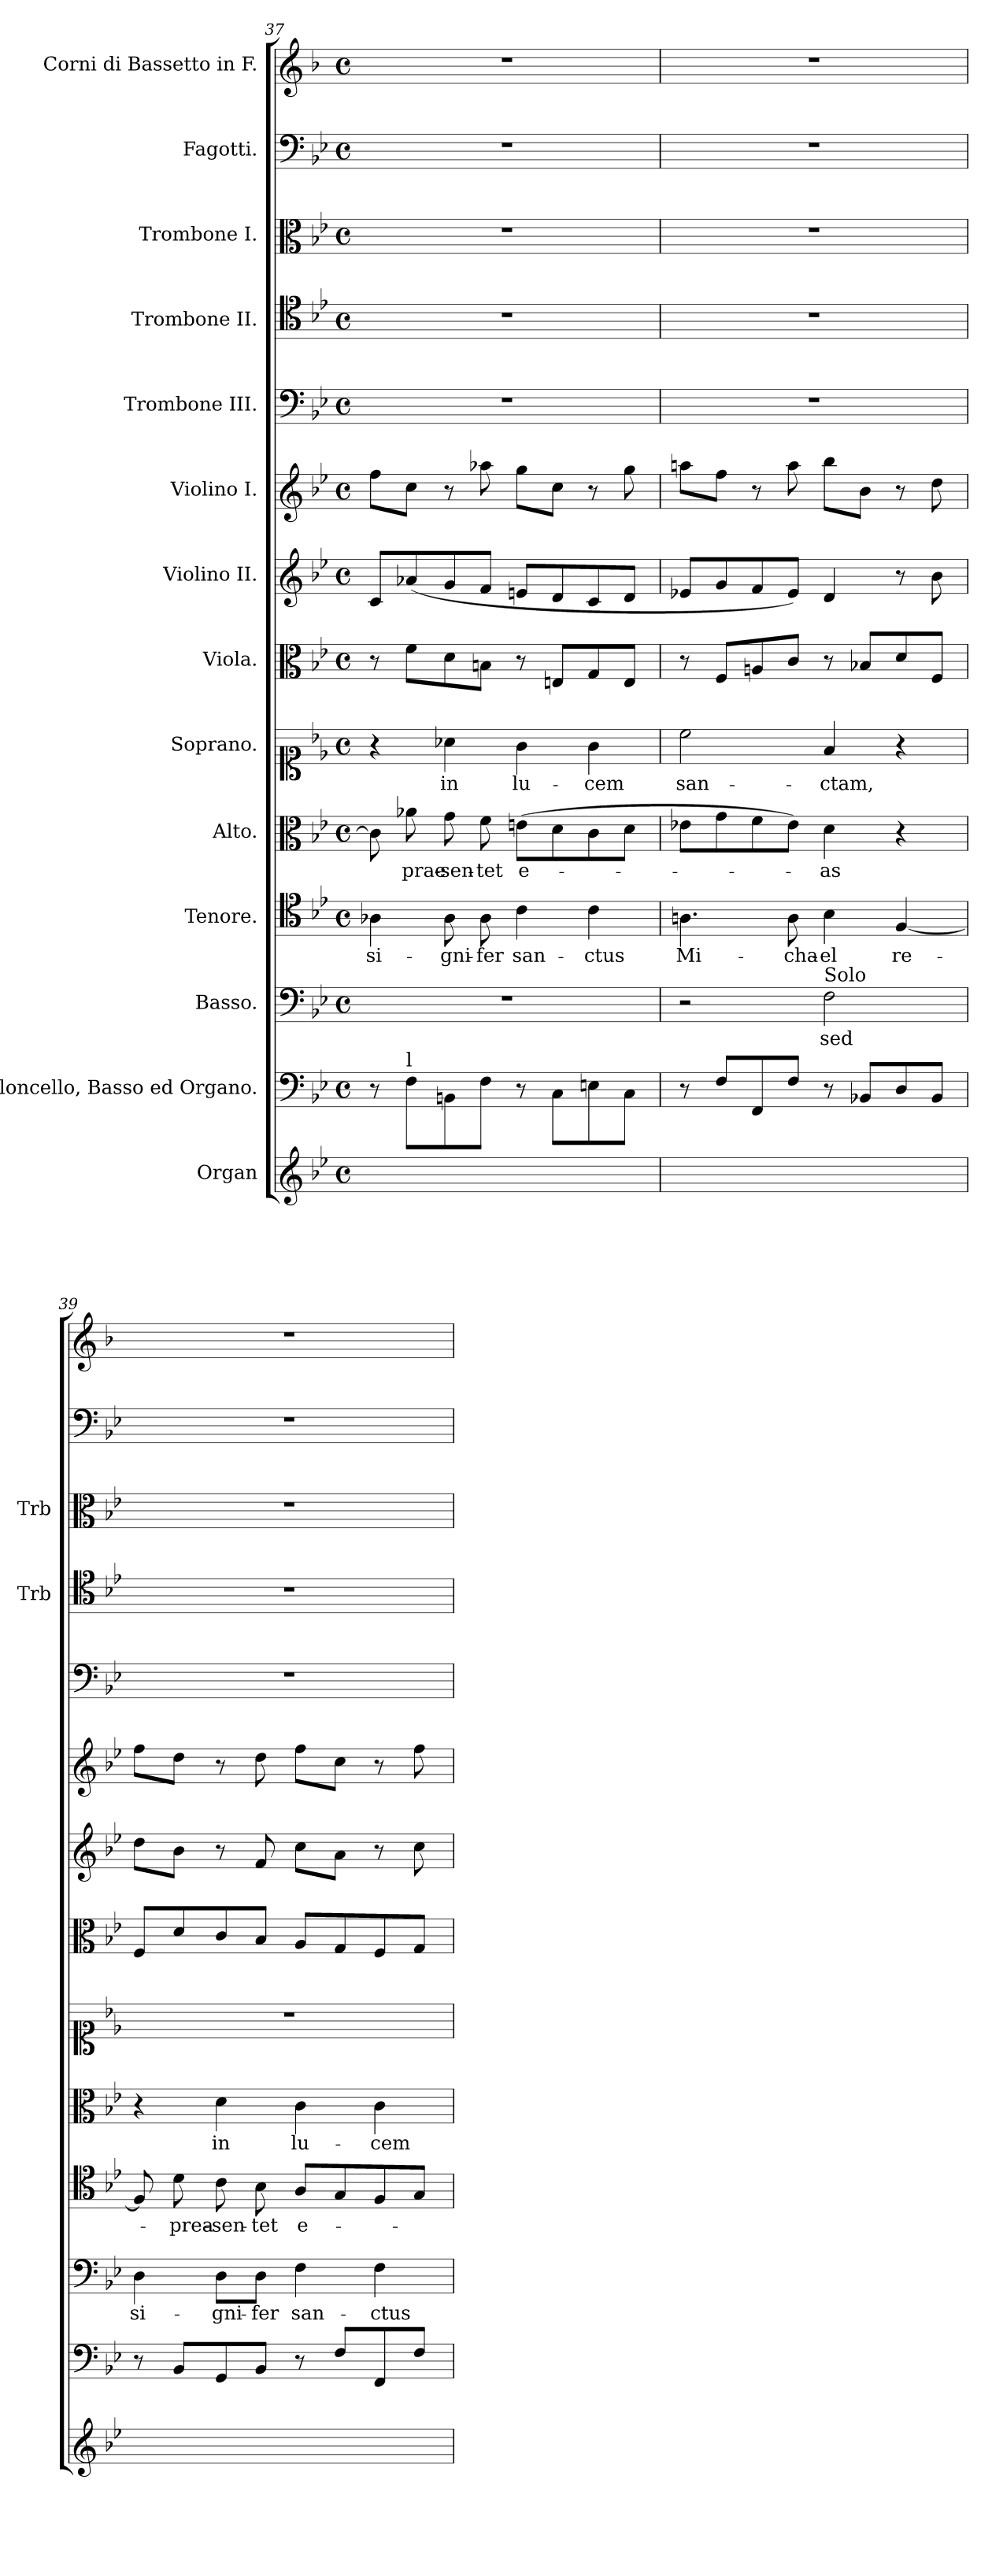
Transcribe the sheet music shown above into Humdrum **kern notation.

**kern	**kern	**kern	**text	**kern	**text	**kern	**text	**kern	**text	**kern	**text	**kern	**text	**kern	**text	**kern	**kern	**kern	**kern	**kern
*part14	*part13	*part12	*part12	*part11	*part11	*part10	*part10	*part9	*part9	*part8	*part8	*part7	*part7	*part6	*part6	*part5	*part4	*part3	*part2	*part1
*staff14	*staff13	*staff12	*staff12	*staff11	*staff11	*staff10	*staff10	*staff9	*staff9	*staff8	*staff8	*staff7	*staff7	*staff6	*staff6	*staff5	*staff4	*staff3	*staff2	*staff1
*I"Organ	*I"Violoncello, Basso ed Organo.	*I"Basso.	*	*I"Tenore.	*	*I"Alto.	*	*I"Soprano.	*	*I"Viola.	*	*I"Violino II.	*	*I"Violino I.	*	*I"Trombone III.	*I"Trombone II.	*I"Trombone I.	*I"Fagotti.	*I"Corni di Bassetto in F.
*	*	*	*	*	*	*	*	*	*	*	*	*	*	*	*	*	*I'Trb	*I'Trb	*	*
*clefG2	*clefF4	*clefF4	*	*clefC4	*	*clefC3	*	*clefC1	*	*clefC3	*	*clefG2	*	*clefG2	*	*clefF4	*clefC4	*clefC3	*clefF4	*clefG2
*	*	*	*	*	*	*	*	*	*	*	*	*	*	*	*	*	*	*	*	*ITrd4c7
*k[b-e-]	*k[b-e-]	*k[b-e-]	*	*k[b-e-]	*	*k[b-e-]	*	*k[b-e-]	*	*k[b-e-]	*	*k[b-e-]	*	*k[b-e-]	*	*k[b-e-]	*k[b-e-]	*k[b-e-]	*k[b-e-]	*k[b-e-]
*M4/4	*M4/4	*M4/4	*	*M4/4	*	*M4/4	*	*M4/4	*	*M4/4	*	*M4/4	*	*M4/4	*	*M4/4	*M4/4	*M4/4	*M4/4	*M4/4
*met(c)	*met(c)	*met(c)	*	*met(c)	*	*met(c)	*	*met(c)	*	*met(c)	*	*met(c)	*	*met(c)	*	*met(c)	*met(c)	*met(c)	*met(c)	*met(c)
=37	=37	=37	=37	=37	=37	=37	=37	=37	=37	=37	=37	=37	=37	=37	=37	=37	=37	=37	=37	=37
*^	*^	*	*	*	*	*	*	*	*	*	*	*	*	*	*	*	*	*	*	*
!	!	!	!	!	!	!	!LO:LY:b	!	!	!	!	!	!	!	!LO:LY:b	!	!LO:LY:b	!	!	!	!	!
8ryy	8ryy	8r	8ryy	1r	.	4A-X\	si-	8c\]	.	4r	.	8r	.	8c/L	.	8ff\L	.	1r	1r	1r	1r	1r
!	!	!LO:TX:a:t=l	!	!	!	!	!	!	!	!	!	!	!	!	!	!	!	!	!	!	!	!
!	!	!	!	!	!	!	!	!	!LO:LY:b	!	!	!	!LO:LY:b	!	!	!	!	!	!	!	!	!
8A-X\yy 8f\yy	8FF/Lyy	8F\L	8FF\Lyy	.	.	.	.	8a-X\	-prae-	.	.	8f\L	.	(>8a-X/	.	8cc\J	.	.	.	.	.	.
!	!	!	!	!	!	!	!LO:LY:b	!	!LO:LY:b	!	!LO:LY:b	!	!	!	!	!	!	!	!	!	!	!
4Bn\yy 4f\yy 4a-X\yy	8BBBn/yy	8BBn\	8BBBn\yy	.	.	8A-\	-gni-	8g\	-sen-	4a-X\	in	8d\	.	8g/	.	8r	.	.	.	.	.	.
!	!	!	!	!	!	!	!LO:LY:b	!	!LO:LY:b	!	!	!	!	!	!	!	!	!	!	!	!	!
.	8FF/Jyy	8F\J	8FF\Jyy	.	.	8A-\	-fer	8f\	-tet	.	.	8Bn\J	.	8f/J	.	8aa-X\	.	.	.	.	.	.
!	!	!	!	!	!	!	!LO:LY:b	!	!LO:LY:b	!	!LO:LY:b	!	!	!	!	!	!	!	!	!	!	!
4ryy	8ryy	8r	8ryy	.	.	4c\	san-	(>8en\L	e-	4g\	lu-	8r	.	8en/L	.	8gg\L	.	.	.	.	.	.
.	8CC/Lyy	8C\L	8CC\Lyy	.	.	.	.	8d\	.	.	.	8En/L	.	8d/	.	8cc\J	.	.	.	.	.	.
!	!	!	!	!	!	!	!LO:LY:b	!	!	!	!LO:LY:b	!	!	!	!	!	!	!	!	!	!	!
4c\yy 4en\yy 4g\yy	8EEn/yy	8En\	8EEn\yy	.	.	4c\	-ctus	8c\	.	4g\	-cem	8G/	.	8c/	.	8r	.	.	.	.	.	.
.	8CC/Jyy	8C\J	8CC\Jyy	.	.	.	.	8d\J	.	.	.	8E/J	.	8d/J	.	8gg\	.	.	.	.	.	.
=38	=38	=38	=38	=38	=38	=38	=38	=38	=38	=38	=38	=38	=38	=38	=38	=38	=38	=38	=38	=38	=38	=38
!	!	!	!	!	!	!	!LO:LY:b	!	!	!	!LO:LY:b	!	!	!	!	!	!	!	!	!	!	!
[8An\yy [8c\yy 8e-\yy [8f\yyL	8ryy	8r	8ryy	2r	.	4.An\	Mi-	8e-X\L	.	2cc\	san-	8r	.	8e-X/L	.	8aan\L	.	1r	1r	1r	1r	1r
8A\yy_ 8c\yy_ 8f\yy_ 8g\yy	8FF/Lyy	8F/L	8FF/Lyy	.	.	.	.	8g\	.	.	.	8F/L	.	8g/	.	8ff\J	.	.	.	.	.	.
8A\yy_ 8c\yy_ 8f\yy_	8FFF/yy	8FF/	8FFF/yy	.	.	.	.	8f\	.	.	.	8An/	.	8f/	.	8r	.	.	.	.	.	.
!	!	!	!	!	!	!	!LO:LY:b	!	!	!	!	!	!	!	!	!	!	!	!	!	!	!
8A\yy] 8c\yy] 8e-\yy 8f\yy]J	8FF/Jyy	8F/J	8FF/Jyy	.	.	8A\	-cha-	8e-\J)	.	.	.	8c/J	.	8e-/J)	.	8aa\	.	.	.	.	.	.
!	!	!	!	!LO:TX:a:t=Solo	!	!	!	!	!	!	!	!	!	!	!	!	!	!	!	!	!	!
!	!	!	!	!	!LO:LY:b	!	!LO:LY:b	!	!LO:LY:b	!	!LO:LY:b	!	!	!	!	!	!	!	!	!	!	!
4ryy	8ryy	8r	8ryy	2F\	sed	4B-\	-el	4d\	-as	4f/	-ctam,	8r	.	4d/	.	8bb-\L	.	.	.	.	.	.
.	8BBB-/Lyy	8BB-X/L	8BBB-/Lyy	.	.	.	.	.	.	.	.	8B-X/L	.	.	.	8b-\J	.	.	.	.	.	.
!	!	!	!	!	!	!	!LO:LY:b	!	!	!	!	!	!	!	!	!	!	!	!	!	!	!
4B-X\yy 4d\yy 4f\yy 4b-X\yy	8DD/yy	8D/	8DD/yy	.	.	[4F/	re-	4r	.	4r	.	8d/	.	8r	.	8r	.	.	.	.	.	.
.	8BBB-/Jyy	8BB-/J	8BBB-/Jyy	.	.	.	.	.	.	.	.	8F/J	.	8b-\	.	8dd\	.	.	.	.	.	.
=39	=39	=39	=39	=39	=39	=39	=39	=39	=39	=39	=39	=39	=39	=39	=39	=39	=39	=39	=39	=39	=39	=39
!	!	!	!	!	!LO:LY:b	!	!	!	!	!	!	!	!	!	!	!	!	!	!	!	!	!
4ryy	8ryy	8r	8ryy	4D\	si-	8F/]	.	4r	.	1r	.	8F/L	.	8dd\L	.	8ff\L	.	1r	1r	1r	1r	1r
!	!	!	!	!	!	!	!LO:LY:b	!	!	!	!	!	!	!	!	!	!	!	!	!	!	!
.	8BBB-/Lyy	8BB-/L	8BBB-/Lyy	.	.	8d\	-prea-	.	.	.	.	8d/	.	8b-\J	.	8dd\J	.	.	.	.	.	.
!	!	!	!	!	!LO:LY:b	!	!LO:LY:b	!	!LO:LY:b	!	!	!	!	!	!	!	!	!	!	!	!	!
4B-\yy 4d\yy 4f\yy	8GGG/yy	8GG/	8GGG/yy	8D\L	-gni-	8c\	-sen-	4d\	in	.	.	8c/	.	8r	.	8r	.	.	.	.	.	.
!	!	!	!	!	!LO:LY:b	!	!LO:LY:b	!	!	!	!	!	!	!	!	!	!	!	!	!	!	!
.	8BBB-/Jyy	8BB-/J	8BBB-/Jyy	8D\J	-fer	8B-\	-tet	.	.	.	.	8B-/J	.	8f/	.	8dd\	.	.	.	.	.	.
!	!	!	!	!	!LO:LY:b	!	!LO:LY:b	!	!LO:LY:b	!	!	!	!	!	!	!	!	!	!	!	!	!
4ryy	8ryy	8r	8ryy	4F\	san-	8A/L	e-	4c\	lu-	.	.	8A/L	.	8cc\L	.	8ff\L	.	.	.	.	.	.
.	8FF/Lyy	8F/L	8FF/Lyy	.	.	8G/	.	.	.	.	.	8G/	.	8a\J	.	8cc\J	.	.	.	.	.	.
!	!	!	!	!	!LO:LY:b	!	!	!	!LO:LY:b	!	!	!	!	!	!	!	!	!	!	!	!	!
4c\yy 4f\yy 4a\yy	8FFF/yy	8FF/	8FFF/yy	4F\	-ctus	8F/	.	4c\	-cem	.	.	8F/	.	8r	.	8r	.	.	.	.	.	.
.	8FF/Jyy	8F/J	8FF/Jyy	.	.	8G/J	.	.	.	.	.	8G/J	.	8cc\	.	8ff\	.	.	.	.	.	.
*v	*v	*	*	*	*	*	*	*	*	*	*	*	*	*	*	*	*	*	*	*	*	*
*	*v	*v	*	*	*	*	*	*	*	*	*	*	*	*	*	*	*	*	*	*	*
=	=	=	=	=	=	=	=	=	=	=	=	=	=	=	=	=	=	=	=	=
*-	*-	*-	*-	*-	*-	*-	*-	*-	*-	*-	*-	*-	*-	*-	*-	*-	*-	*-	*-	*-
